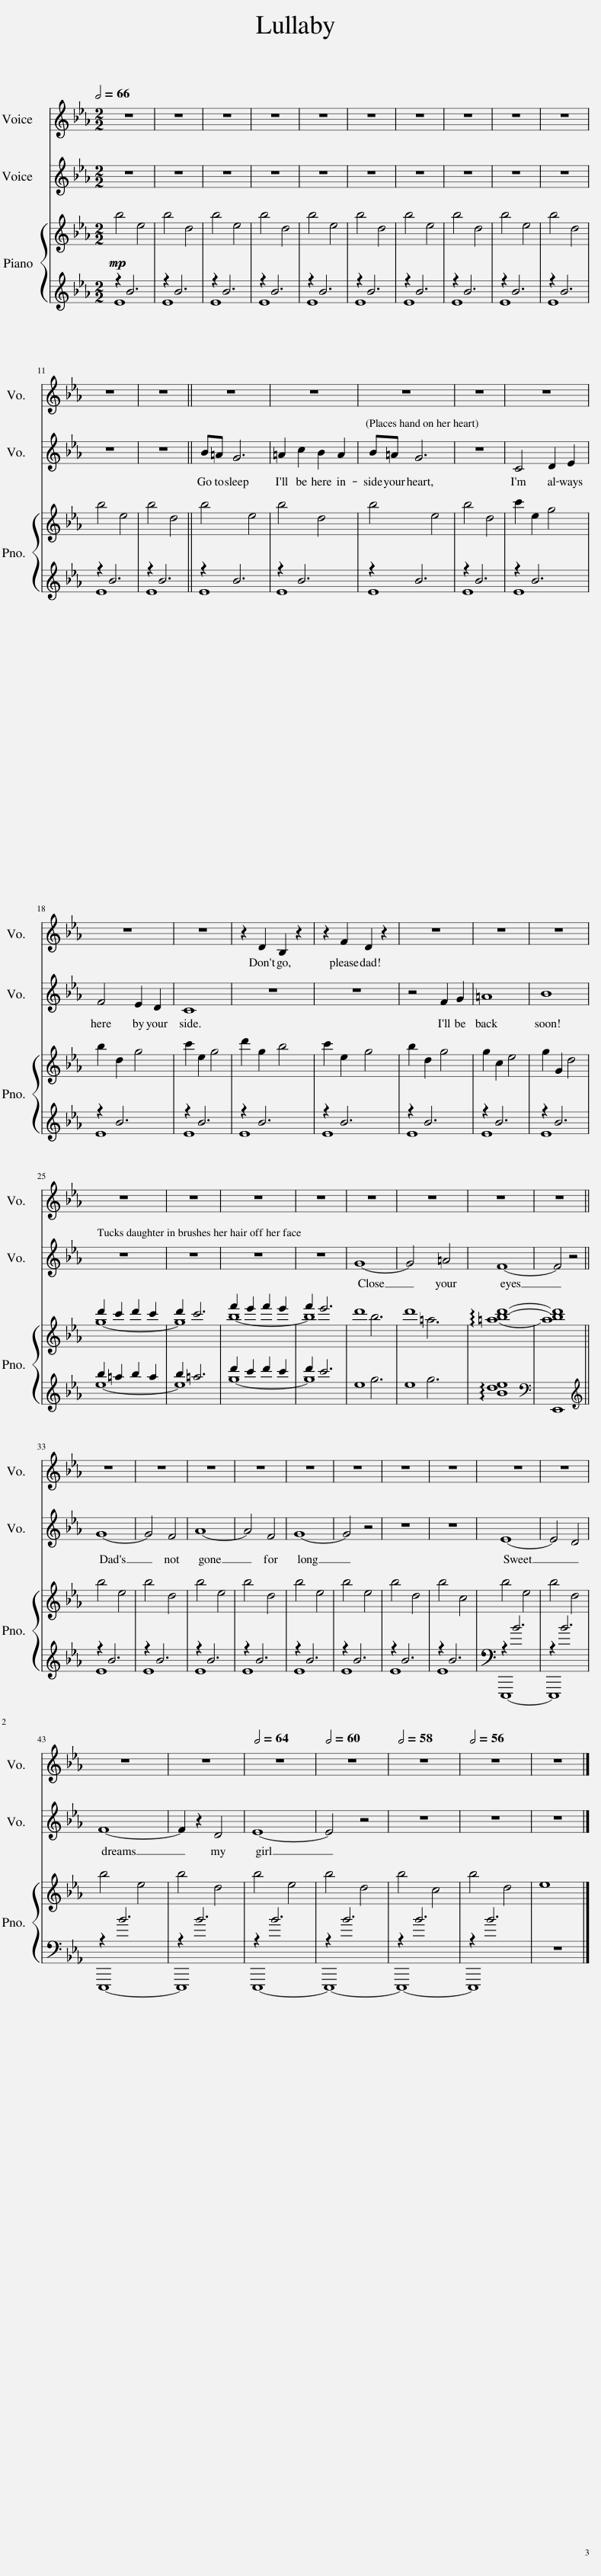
X:1
%%score 1 2 { ( 3 6 ) | ( 4 5 ) }
L:1/8
Q:1/2=66
M:2/2
I:linebreak $
K:Eb
V:1 treble
V:2 treble
V:3 treble
V:6 treble
V:4 treble
V:5 treble
V:1
 z8 | z8 | z8 | z8 | z8 | %5
 z8 | z8 | z8 | z8 | z8 |$ %10
 z8 | z8 || z8 | z8 | z8 | %15
 z8 | z8 |$ z8 | z8 | z2 D2 B,2 z2 | %20
 z2 F2 D2 z2 | z8 | z8 | z8 |$ z8 | %25
 z8 | z8 | z8 | z8 | z8 | %30
 z8 | z8 ||$ z8 | z8 | z8 | %35
 z8 | z8 | z8 | z8 | z8 | %40
 z8 | z8 |$ z8 | z8 |[Q:1/2=64] z8 | %45
[Q:1/2=60] z8 |[Q:1/2=58] z8 |[Q:1/2=56] z8 | z8 |] %49
V:2
 z8 | z8 | z8 | z8 | z8 | %5
 z8 | z8 | z8 | z8 | z8 |$ %10
 z8 | z8 || B=A G6 | =A2 c2 B2 A2 | B=A G6 | %15
 z8 | C4 D2 E2 |$ F4 E2 D2 | C8 | z8 | %20
 z8 | z4 F2 G2 | =A8 | B8 |$ z8 | %25
 z8 | z8 | z8 | G8- | G4 =A4 | %30
 F8- | F4 z4 ||$ G8- | G4 F4 | A8- | %35
 A4 F4 | G8- | G4 z4 | z8 | z8 | %40
 E8- | E4 D4 |$ F8- | F2 z2 D4 | E8- | %45
 E4 z4 | z8 | z8 | z8 |] %49
V:3
!mp! b4 e4 | b4 d4 | b4 e4 | b4 d4 | b4 e4 | %5
 b4 d4 | b4 e4 | b4 d4 | b4 e4 | b4 d4 |$ %10
 b4 e4 | b4 d4 || b4 e4 | b4 d4 | b4 e4 | %15
 b4 d4 | c'2 e2 g4 |$ b2 d2 g4 | c'2 e2 g4 | d'2 g2 b4 | %20
 c'2 e2 g4 | b2 d2 g4 | g2 c2 e4 | g2 G2 d4 |$ d'2 c'2 d'2 c'2 | %25
 d'2 c'6 | f'2 e'2 f'2 e'2 | f'2 e'6 | d'8 | d'8 | %30
 !arpeggio![=abd']8- | [abd']8 ||$ b4 e4 | b4 d4 | b4 e4 | %35
 b4 d4 | b4 e4 | b4 e4 | b4 d4 | b4 c4 | %40
 b4 e4 | b4 d4 |$ b4 e4 | b4 d4 | b4 e4 | %45
 b4 d4 | b4 c4 | b4 d4 | e8 |] %49
V:4
 z2 B6 | z2 B6 | z2 B6 | z2 B6 | z2 B6 | %5
 z2 B6 | z2 B6 | z2 B6 | z2 B6 | z2 B6 |$ %10
 z2 B6 | z2 B6 || z2 B6 | z2 B6 | z2 B6 | %15
 z2 B6 | z2 B6 |$ z2 B6 | z2 B6 | z2 B6 | %20
 z2 B6 | z2 B6 | z2 B6 | z2 B6 |$ b2 =a2 b2 a2 | %25
 b2 =a6 | d'2 c'2 d'2 c'2 | d'2 c'6 | e8 | e8 | %30
 !arpeggio![Bde]8 |[K:bass] E,,8 ||$[K:treble] z2 B6 | z2 B6 | z2 B6 | %35
 z2 B6 | z2 B6 | z2 B6 | z2 B6 | z2 B6 | %40
 z2 B6 | z2 B6 |$ z2 B6 | z2 B6 | z2 B6 | %45
 z2 B6 | z2 B6 | z2 B6 | z8 |] %49
V:5
 E8 | E8 | E8 | E8 | E8 | %5
 E8 | E8 | E8 | E8 | E8 |$ %10
 E8 | E8 || E8 | E8 | E8 | %15
 E8 | E8 |$ E8 | E8 | E8 | %20
 E8 | E8 | E8 | E8 |$ e8- | %25
 e8 | g8- | g8 | x2 g6 | x2 g6 | %30
 x8 |[K:bass] x8 ||$[K:treble] E8 | E8 | E8 | %35
 E8 | E8 | E8 | E8 | E8 | %40
 E,,,8- | E,,,8 |$ E,,,8- | E,,,8 | E,,,8- | %45
 E,,,8- | E,,,8- | E,,,8 | x8 |] %49
V:6
 x8 | x8 | x8 | x8 | x8 | %5
 x8 | x8 | x8 | x8 | x8 |$ %10
 x8 | x8 || x8 | x8 | x8 | %15
 x8 | x8 |$ x8 | x8 | x8 | %20
 x8 | x8 | x8 | x8 |$ g8- | %25
 g8 | b8- | b8 | x2 b6 | x2 =a6 | %30
 x8 | x8 ||$ x8 | x8 | x8 | %35
 x8 | x8 | x8 | x8 | x8 | %40
 x8 | x8 |$ x8 | x8 | x8 | %45
 x8 | x8 | x8 | x8 |] %49
